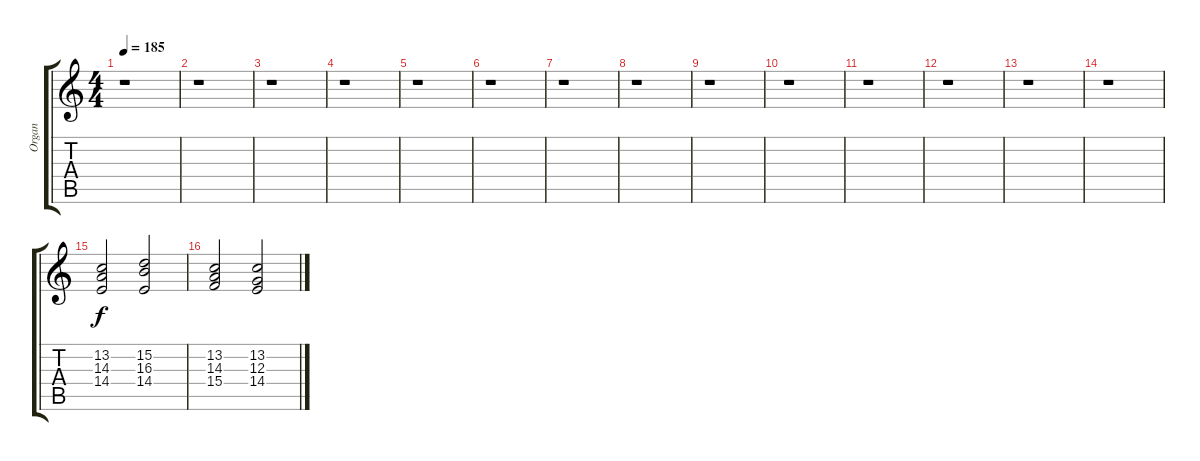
\track ("Organ" "Organ") {instrument drawbarorgan}
\staff {score tabs}
\tuning (E4 B3 G3 D3 A2 E2) {hide}
\ts (4 4)
\tempo 185
\clef g2
\ks c
r.1{dy f} |
r.1 |
r.1 |
r.1 |
r.1 |
r.1 |
r.1 |
r.1 |
r.1 |
r.1 |
r.1 |
r.1 |
r.1 |
r.1 |
(13.2 14.3 14.4).2 (15.2 16.3 14.4).2 |
(13.2 14.3 15.4).2 (13.2 12.3 14.4).2
